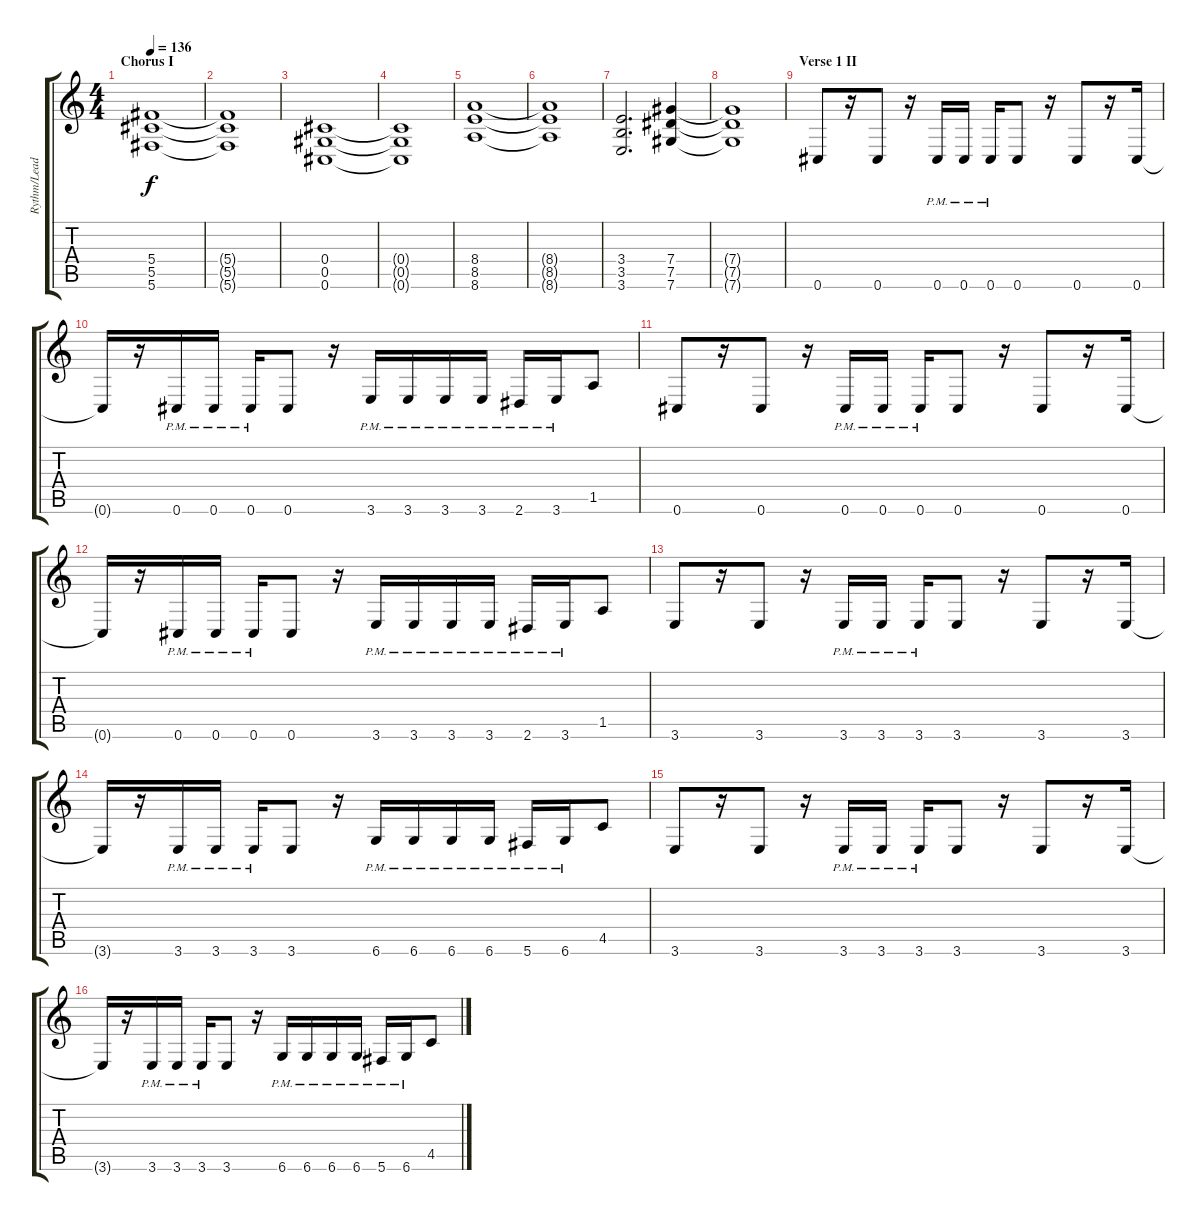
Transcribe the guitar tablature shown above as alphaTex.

\track ("Rythm/Lead I" "Rythm/Lead") {instrument distortionguitar}
\staff {score tabs}
\tuning (Eb4 Bb3 Gb3 Db3 Ab2 Db2) {hide}
\ts (4 4)
\section ("" "Chorus I")
\tempo 136
\clef g2
\ks c
(5.4 5.5 5.6).1{dy f} |
(5.4{t} 5.5{t} 5.6{t}).1 |
(0.4 0.5 0.6).1 |
(0.4{t} 0.5{t} 0.6{t}).1 |
(8.4 8.5 8.6).1 |
(8.4{t} 8.5{t} 8.6{t}).1 |
(3.4 3.5 3.6).2{d} (7.4 7.5 7.6).4 |
(7.4{t} 7.5{t} 7.6{t}).1 |
\section ("" "Verse 1 II")
0.6.8 r.16 0.6.8 r.16 0.6{pm}.16 0.6{pm}.16 0.6{pm}.16 0.6.8 r.16 0.6.8 r.16 0.6.16 |
0.6{t}.16 r.16 0.6{pm}.16 0.6{pm}.16 0.6{pm}.16 0.6.8 r.16 3.6{pm}.16 3.6{pm}.16 3.6{pm}.16 3.6{pm}.16 2.6{pm}.16 3.6{pm}.16 1.5.8 |
0.6.8 r.16 0.6.8 r.16 0.6{pm}.16 0.6{pm}.16 0.6{pm}.16 0.6.8 r.16 0.6.8 r.16 0.6.16 |
0.6{t}.16 r.16 0.6{pm}.16 0.6{pm}.16 0.6{pm}.16 0.6.8 r.16 3.6{pm}.16 3.6{pm}.16 3.6{pm}.16 3.6{pm}.16 2.6{pm}.16 3.6{pm}.16 1.5.8 |
3.6.8 r.16 3.6.8 r.16 3.6{pm}.16 3.6{pm}.16 3.6{pm}.16 3.6.8 r.16 3.6.8 r.16 3.6.16 |
3.6{t}.16 r.16 3.6{pm}.16 3.6{pm}.16 3.6{pm}.16 3.6.8 r.16 6.6{pm}.16 6.6{pm}.16 6.6{pm}.16 6.6{pm}.16 5.6{pm}.16 6.6{pm}.16 4.5.8 |
3.6.8 r.16 3.6.8 r.16 3.6{pm}.16 3.6{pm}.16 3.6{pm}.16 3.6.8 r.16 3.6.8 r.16 3.6.16 |
3.6{t}.16 r.16 3.6{pm}.16 3.6{pm}.16 3.6{pm}.16 3.6.8 r.16 6.6{pm}.16 6.6{pm}.16 6.6{pm}.16 6.6{pm}.16 5.6{pm}.16 6.6{pm}.16 4.5.8
